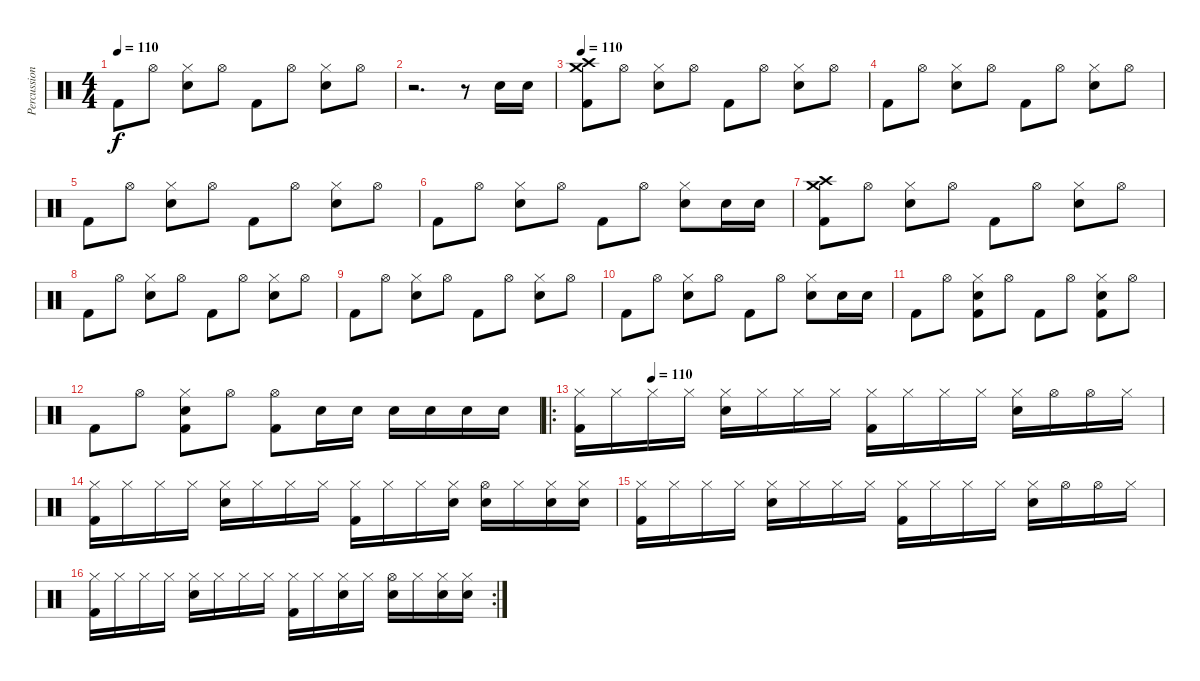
\track ("Percussion" "Percussion") {instrument percussion}
\staff {score}
\articulation defaults
\ts (4 4)
\tempo 110
\clef neutral
\ks c "Kick (hit) 2".8{dy f} "Hi-Hat (open)".8
("Hi-Hat (closed)" "Electric Snare (hit)").8 "Hi-Hat (open)".8 "Kick (hit) 2".8 "Hi-Hat (open)".8 ("Hi-Hat (closed)" "Electric Snare (hit)").8 "Hi-Hat (open)".8 |
r.2{d} r.8 "Electric Snare (hit)".16 "Electric Snare (hit)".16 |
\tempo 110
("Crash medium (hit)" "Crash high (hit)" "Kick (hit) 2").8 "Hi-Hat (open)".8 ("Hi-Hat (closed)" "Electric Snare (hit)").8 "Hi-Hat (open)".8 "Kick (hit) 2".8 "Hi-Hat (open)".8 ("Hi-Hat (closed)" "Electric Snare (hit)").8 "Hi-Hat (open)".8 |
"Kick (hit) 2".8 "Hi-Hat (open)".8 ("Hi-Hat (closed)" "Electric Snare (hit)").8 "Hi-Hat (open)".8 "Kick (hit) 2".8 "Hi-Hat (open)".8 ("Hi-Hat (closed)" "Electric Snare (hit)").8 "Hi-Hat (open)".8 |
"Kick (hit) 2".8 "Hi-Hat (open)".8 ("Hi-Hat (closed)" "Electric Snare (hit)").8 "Hi-Hat (open)".8 "Kick (hit) 2".8 "Hi-Hat (open)".8 ("Hi-Hat (closed)" "Electric Snare (hit)").8 "Hi-Hat (open)".8 |
"Kick (hit) 2".8 "Hi-Hat (open)".8 ("Hi-Hat (closed)" "Electric Snare (hit)").8 "Hi-Hat (open)".8 "Kick (hit) 2".8 "Hi-Hat (open)".8 ("Hi-Hat (closed)" "Electric Snare (hit)").8 "Electric Snare (hit)".16 "Electric Snare (hit)".16 |
("Crash medium (hit)" "Crash high (hit)" "Kick (hit) 2").8 "Hi-Hat (open)".8 ("Hi-Hat (closed)" "Electric Snare (hit)").8 "Hi-Hat (open)".8 "Kick (hit) 2".8 "Hi-Hat (open)".8 ("Hi-Hat (closed)" "Electric Snare (hit)").8 "Hi-Hat (open)".8 |
"Kick (hit) 2".8 "Hi-Hat (open)".8 ("Hi-Hat (closed)" "Electric Snare (hit)").8 "Hi-Hat (open)".8 "Kick (hit) 2".8 "Hi-Hat (open)".8 ("Hi-Hat (closed)" "Electric Snare (hit)").8 "Hi-Hat (open)".8 |
"Kick (hit) 2".8 "Hi-Hat (open)".8 ("Hi-Hat (closed)" "Electric Snare (hit)").8 "Hi-Hat (open)".8 "Kick (hit) 2".8 "Hi-Hat (open)".8 ("Hi-Hat (closed)" "Electric Snare (hit)").8 "Hi-Hat (open)".8 |
"Kick (hit) 2".8 "Hi-Hat (open)".8 ("Hi-Hat (closed)" "Electric Snare (hit)").8 "Hi-Hat (open)".8 "Kick (hit) 2".8 "Hi-Hat (open)".8 ("Hi-Hat (closed)" "Electric Snare (hit)").8 "Electric Snare (hit)".16 "Electric Snare (hit)".16 |
"Kick (hit) 2".8 "Hi-Hat (open)".8 ("Hi-Hat (closed)" "Electric Snare (hit)" "Kick (hit) 2").8 "Hi-Hat (open)".8 "Kick (hit) 2".8 "Hi-Hat (open)".8 ("Hi-Hat (closed)" "Electric Snare (hit)" "Kick (hit) 2").8 "Hi-Hat (open)".8 |
"Kick (hit) 2".8 "Hi-Hat (open)".8 ("Hi-Hat (closed)" "Electric Snare (hit)" "Kick (hit) 2").8 "Hi-Hat (open)".8 ("Hi-Hat (open)" "Kick (hit) 2").8 "Electric Snare (hit)".16 "Electric Snare (hit)".16 "Electric Snare (hit)".16 "Electric Snare (hit)".16 "Electric Snare (hit)".16 "Electric Snare (hit)".16 |
\ro
\tempo (110 0.125)
("Hi-Hat (closed)" "Kick (hit) 2").16 "Hi-Hat (closed)".16 "Hi-Hat (closed)".16 "Hi-Hat (closed)".16 ("Hi-Hat (closed)" "Electric Snare (hit)").16 "Hi-Hat (closed)".16 "Hi-Hat (closed)".16 "Hi-Hat (closed)".16 ("Hi-Hat (closed)" "Kick (hit) 2").16 "Hi-Hat (closed)".16 "Hi-Hat (closed)".16 "Hi-Hat (closed)".16 ("Hi-Hat (closed)" "Electric Snare (hit)").16 "Hi-Hat (open)".16 "Hi-Hat (open)".16 "Hi-Hat (closed)".16 |
("Hi-Hat (closed)" "Kick (hit) 2").16 "Hi-Hat (closed)".16 "Hi-Hat (closed)".16 "Hi-Hat (closed)".16 ("Hi-Hat (closed)" "Electric Snare (hit)").16 "Hi-Hat (closed)".16 "Hi-Hat (closed)".16 "Hi-Hat (closed)".16 ("Hi-Hat (closed)" "Kick (hit) 2").16 "Hi-Hat (closed)".16 "Hi-Hat (closed)".16 ("Hi-Hat (closed)" "Electric Snare (hit)").16 ("Hi-Hat (open)" "Electric Snare (hit)").16 "Hi-Hat (closed)".16 ("Hi-Hat (closed)" "Electric Snare (hit)").16 ("Hi-Hat (closed)" "Electric Snare (hit)").16 |
("Hi-Hat (closed)" "Kick (hit) 2").16 "Hi-Hat (closed)".16 "Hi-Hat (closed)".16 "Hi-Hat (closed)".16 ("Hi-Hat (closed)" "Electric Snare (hit)").16 "Hi-Hat (closed)".16 "Hi-Hat (closed)".16 "Hi-Hat (closed)".16 ("Hi-Hat (closed)" "Kick (hit) 2").16 "Hi-Hat (closed)".16 "Hi-Hat (closed)".16 "Hi-Hat (closed)".16 ("Hi-Hat (closed)" "Electric Snare (hit)").16 "Hi-Hat (open)".16 "Hi-Hat (open)".16 "Hi-Hat (closed)".16 |
\rc 2
("Hi-Hat (closed)" "Kick (hit) 2").16 "Hi-Hat (closed)".16 "Hi-Hat (closed)".16 "Hi-Hat (closed)".16 ("Hi-Hat (closed)" "Electric Snare (hit)").16 "Hi-Hat (closed)".16 "Hi-Hat (closed)".16 "Hi-Hat (closed)".16 ("Hi-Hat (closed)" "Kick (hit) 2").16 "Hi-Hat (closed)".16 ("Hi-Hat (closed)" "Electric Snare (hit)").16 "Hi-Hat (closed)".16 ("Hi-Hat (open)" "Electric Snare (hit)").16 "Hi-Hat (closed)".16 ("Hi-Hat (closed)" "Electric Snare (hit)").16 ("Hi-Hat (closed)" "Electric Snare (hit)").16
